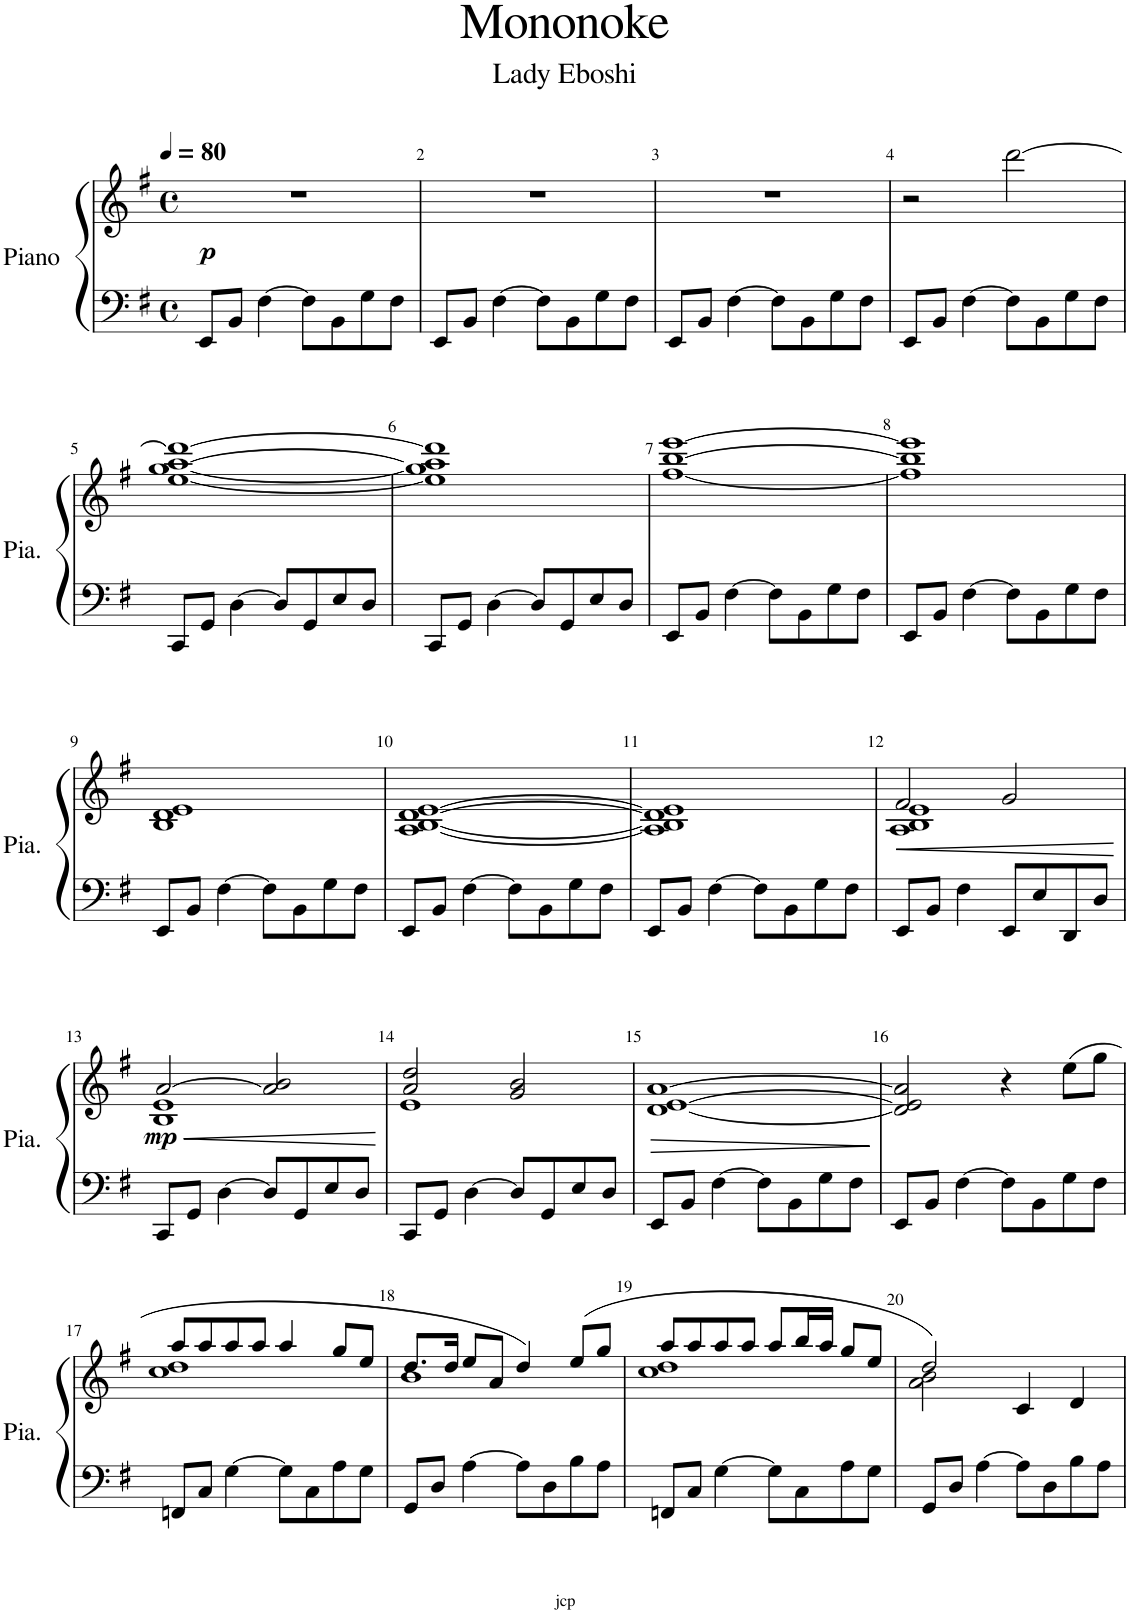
**kern	**kern	**dynam
*part1	*part1	*part1
*staff2	*staff1	*staff1/2
*I"Piano	*	*
*I'Pia.	*	*
*clefF4	*clefG2	*
*k[f#]	*k[f#]	*
*M4/4	*M4/4	*
*met(c)	*met(c)	*
*MM80	*MM80	*
=1	=1	=1
!	!	!LO:DY:b
8EE/L	1r	p
8BB/J	.	.
[4F#\	.	.
8F#\L]	.	.
8BB\	.	.
8G\	.	.
8F#\J	.	.
=2	=2	=2
8EE/L	1r	.
8BB/J	.	.
[4F#\	.	.
8F#\L]	.	.
8BB\	.	.
8G\	.	.
8F#\J	.	.
=3	=3	=3
8EE/L	1r	.
8BB/J	.	.
[4F#\	.	.
8F#\L]	.	.
8BB\	.	.
8G\	.	.
8F#\J	.	.
=4	=4	=4
8EE/L	2r	.
8BB/J	.	.
[4F#\	.	.
8F#\L]	[2ddd\	.
8BB\	.	.
8G\	.	.
8F#\J	.	.
!!LO:LB:g=z
=5	=5	=5
8CC/L	[1ee [1gg [1aa 1ddd_	.
8GG/J	.	.
[4D\	.	.
8D/L]	.	.
8GG/	.	.
8E/	.	.
8D/J	.	.
=6	=6	=6
8CC/L	1ee] 1gg] 1aa] 1ddd]	.
8GG/J	.	.
[4D\	.	.
8D/L]	.	.
8GG/	.	.
8E/	.	.
8D/J	.	.
=7	=7	=7
8EE/L	[1ff# [1bb [1eee	.
8BB/J	.	.
[4F#\	.	.
8F#\L]	.	.
8BB\	.	.
8G\	.	.
8F#\J	.	.
=8	=8	=8
8EE/L	1ff#] 1bb] 1eee]	.
8BB/J	.	.
[4F#\	.	.
8F#\L]	.	.
8BB\	.	.
8G\	.	.
8F#\J	.	.
!!LO:LB:g=z
=9	=9	=9
8EE/L	1B 1d 1e	.
8BB/J	.	.
[4F#\	.	.
8F#\L]	.	.
8BB\	.	.
8G\	.	.
8F#\J	.	.
=10	=10	=10
8EE/L	[1A [1B [1d [1e	.
8BB/J	.	.
[4F#\	.	.
8F#\L]	.	.
8BB\	.	.
8G\	.	.
8F#\J	.	.
=11	=11	=11
8EE/L	1A] 1B] 1d] 1e]	.
8BB/J	.	.
[4F#\	.	.
8F#\L]	.	.
8BB\	.	.
8G\	.	.
8F#\J	.	.
=12	=12	=12
!	!	!LO:HP:b
*	*^	*
8EE/L	2f#/	1A 1B 1e	<
8BB/J	.	.	.
4F#\	.	.	.
8EE/L	2g/	.	.
8E/	.	.	.
8DD/	.	.	.
8D/J	.	.	.
*	*v	*v	*
.	.	[
!!LO:LB:g=z
=13	=13	=13
!	!	!LO:HP:b
*	*^	*
!	!	!	!LO:DY:n=1:b
8CC/L	[2a/	1B 1e	< mp
8GG/J	.	.	.
[4D\	.	.	.
8D/L]	2a/] 2b/	.	.
8GG/	.	.	.
8E/	.	.	.
8D/J	.	.	.
*	*v	*v	*
.	.	[
=14	=14	=14
*	*^	*
8CC/L	2a/ 2dd/	1e	.
8GG/J	.	.	.
[4D\	.	.	.
8D/L]	2g/ 2b/	.	.
8GG/	.	.	.
8E/	.	.	.
8D/J	.	.	.
*	*v	*v	*
=15	=15	=15
!	!	!LO:HP:b
8EE/L	[1d [1e [1a	>
8BB/J	.	.
[4F#\	.	.
8F#\L]	.	.
8BB\	.	.
8G\	.	.
8F#\J	.	.
.	.	]
=16	=16	=16
8EE/L	2d/] 2e/] 2a/]	.
8BB/J	.	.
[4F#\	.	.
8F#\L]	4r	.
8BB\	.	.
8G\	(8ee\L	.
8F#\J	8gg\J	.
!!LO:LB:g=z
=17	=17	=17
*	*^	*
8FFn/L	8aa/L	1cc 1dd	.
8C/J	8aa/	.	.
[4G\	8aa/	.	.
.	8aa/J	.	.
8G\L]	4aa/	.	.
8C\	.	.	.
8A\	8gg/L	.	.
8G\J	8ee/J	.	.
=18	=18	=18	=18
8GG/L	8.dd/L	1b	.
8D/J	.	.	.
.	16dd/Jk	.	.
[4A\	8ee/L	.	.
.	8a/J	.	.
8A\L]	4dd/)	.	.
8D\	.	.	.
8B\	(8ee/L	.	.
8A\J	8gg/J	.	.
=19	=19	=19	=19
8FFn/L	8aa/L	1cc 1dd	.
8C/J	8aa/	.	.
[4G\	8aa/	.	.
.	8aa/J	.	.
8G\L]	8aa/L	.	.
8C\	16bb/L	.	.
.	16aa/JJ	.	.
8A\	8gg/L	.	.
8G\J	8ee/J	.	.
=20	=20	=20	=20
8GG/L	2dd/)	2a\ 2b\	.
8D/J	.	.	.
[4A\	.	.	.
8A\L]	4c/	2ryy	.
8D\	.	.	.
8B\	4d/	.	.
8A\J	.	.	.
*	*v	*v	*
=	=	=
*-	*-	*-
